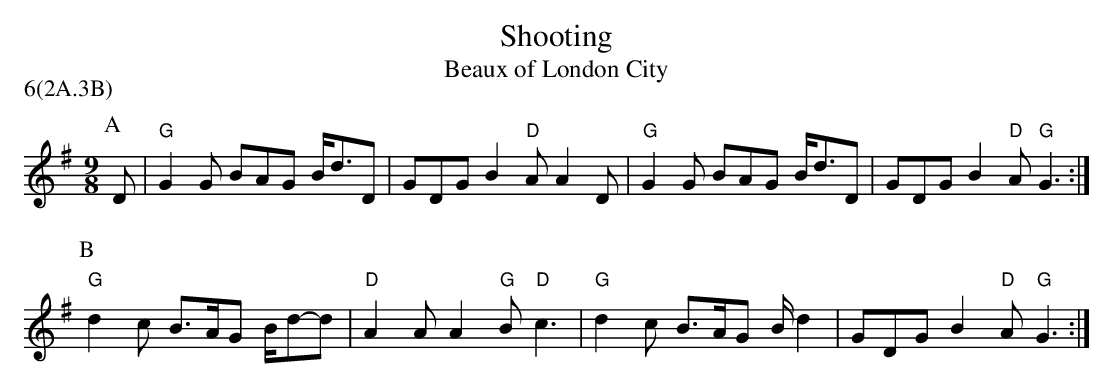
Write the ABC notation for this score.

X:1
T: Shooting
T: Beaux of London City
M: 9/8
L: 1/8
P: 6(2A.3B)
K: G
P: A
D | "G" G2 G BAG B<dD | GDG B2 "D" A A2 D |\
    "G" G2 G BAG B<dD | GDG B2 "D" A "G" G3 :|
P: B
"G" d2 c B>AG B/d-d | "D" A2 A A2 "G" B "D" c3 |\
"G" d2 c B>AG B/ d2 | GDG B2 "D" A "G" G3 :|
